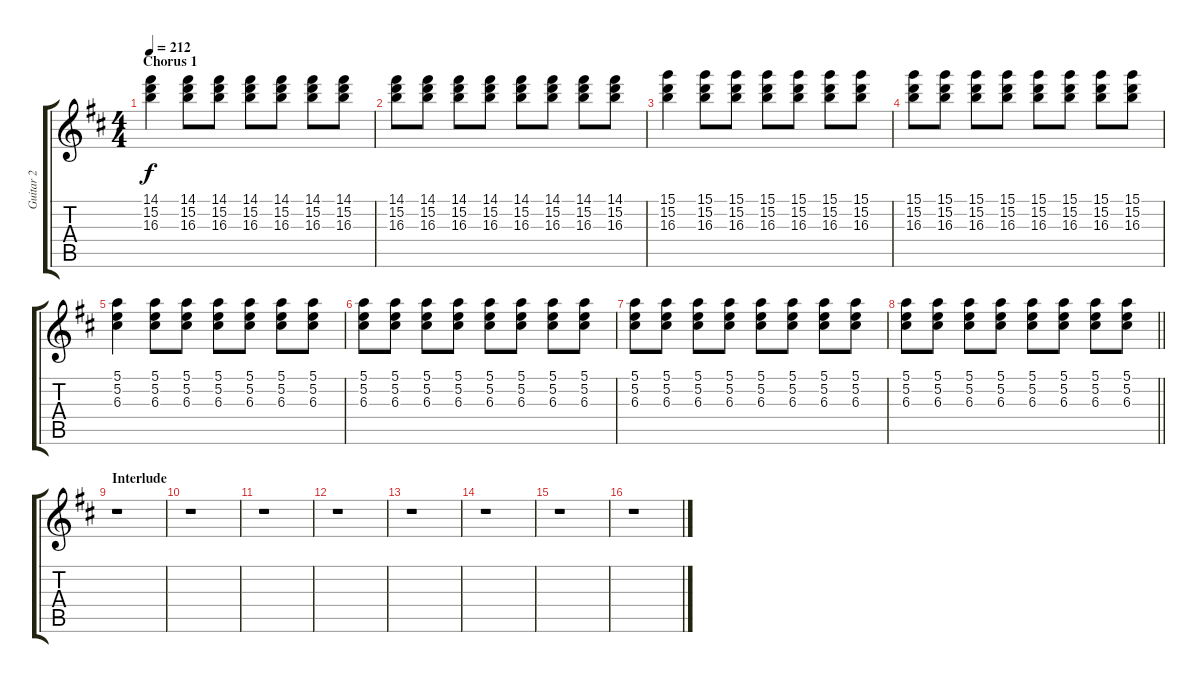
\track ("Guitar 2" "Guitar 2") {instrument electricguitarmuted}
\staff {score tabs}
\tuning (E4 B3 G3 D3 A2 E2) {hide}
\ts (4 4)
\section ("" "Chorus 1")
\tempo 212
\clef g2
\ks d
(14.1 15.2 16.3).4{dy f} (14.1 15.2 16.3).8 (14.1 15.2 16.3).8 (14.1 15.2 16.3).8 (14.1 15.2 16.3).8 (14.1 15.2 16.3).8 (14.1 15.2 16.3).8 |
(14.1 15.2 16.3).8 (14.1 15.2 16.3).8 (14.1 15.2 16.3).8 (14.1 15.2 16.3).8 (14.1 15.2 16.3).8 (14.1 15.2 16.3).8 (14.1 15.2 16.3).8 (14.1 15.2 16.3).8 |
(15.1 15.2 16.3).4 (15.1 15.2 16.3).8 (15.1 15.2 16.3).8 (15.1 15.2 16.3).8 (15.1 15.2 16.3).8 (15.1 15.2 16.3).8 (15.1 15.2 16.3).8 |
(15.1 15.2 16.3).8 (15.1 15.2 16.3).8 (15.1 15.2 16.3).8 (15.1 15.2 16.3).8 (15.1 15.2 16.3).8 (15.1 15.2 16.3).8 (15.1 15.2 16.3).8 (15.1 15.2 16.3).8 |
(5.1 5.2 6.3).4 (5.1 5.2 6.3).8 (5.1 5.2 6.3).8 (5.1 5.2 6.3).8 (5.1 5.2 6.3).8 (5.1 5.2 6.3).8 (5.1 5.2 6.3).8 |
(5.1 5.2 6.3).8 (5.1 5.2 6.3).8 (5.1 5.2 6.3).8 (5.1 5.2 6.3).8 (5.1 5.2 6.3).8 (5.1 5.2 6.3).8 (5.1 5.2 6.3).8 (5.1 5.2 6.3).8 |
(5.1 5.2 6.3).8 (5.1 5.2 6.3).8 (5.1 5.2 6.3).8 (5.1 5.2 6.3).8 (5.1 5.2 6.3).8 (5.1 5.2 6.3).8 (5.1 5.2 6.3).8 (5.1 5.2 6.3).8 |
\barLineRight lightlight
(5.1 5.2 6.3).8 (5.1 5.2 6.3).8 (5.1 5.2 6.3).8 (5.1 5.2 6.3).8 (5.1 5.2 6.3).8 (5.1 5.2 6.3).8 (5.1 5.2 6.3).8 (5.1 5.2 6.3).8 |
\section ("" "Interlude")
r.1 |
r.1 |
r.1 |
r.1 |
r.1 |
r.1 |
r.1 |
r.1
